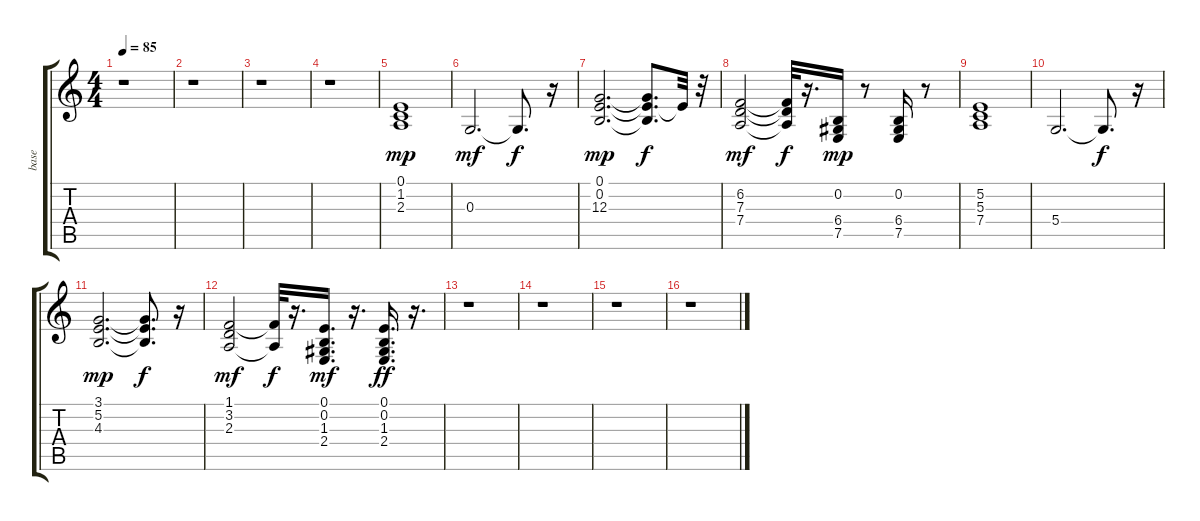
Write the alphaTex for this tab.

\track ("base" "base") {instrument stringensemble1}
\staff {score tabs}
\tuning (E4 B3 G3 D3 A2 E2) {hide}
\ts (4 4)
\tempo 85
\clef g2
\ks c
r.1{dy f} |
r.1 |
r.1 |
r.1 |
(0.1 1.2 2.3).1{dy mp} |
0.3.2{d dy mf} 0.3{t}.8{d dy f} r.16 |
(0.1 0.2 12.3).2{d dy mp} (0.1{t} 0.2{t} 12.3{t}).8{d dy f} 0.1{t}.32 r.32 |
(6.2 7.3 7.4).2{dy mf} (6.2{t} 7.3{t} 7.4{t}).32{dy f} r.16{d} (0.2 6.4 7.5).16{dy mp} r.8 (0.2 6.4 7.5).16 r.8 |
(5.2 5.3 7.4).1 |
5.4.2{d} 5.4{t}.8{d dy f} r.16 |
(3.1 5.2 4.3).2{d dy mp} (3.1{t} 5.2{t} 4.3{t}).8{d dy f} r.16 |
(1.1 3.2 2.3).2{dy mf} (1.1{t} 2.3{t}).32{dy f} r.16{d} (0.1 0.2 1.3 2.4).16{d dy mf} r.16{d} (0.1 0.2 1.3 2.4).16{d dy ff} r.16{d} |
r.1 |
r.1 |
r.1 |
r.1
